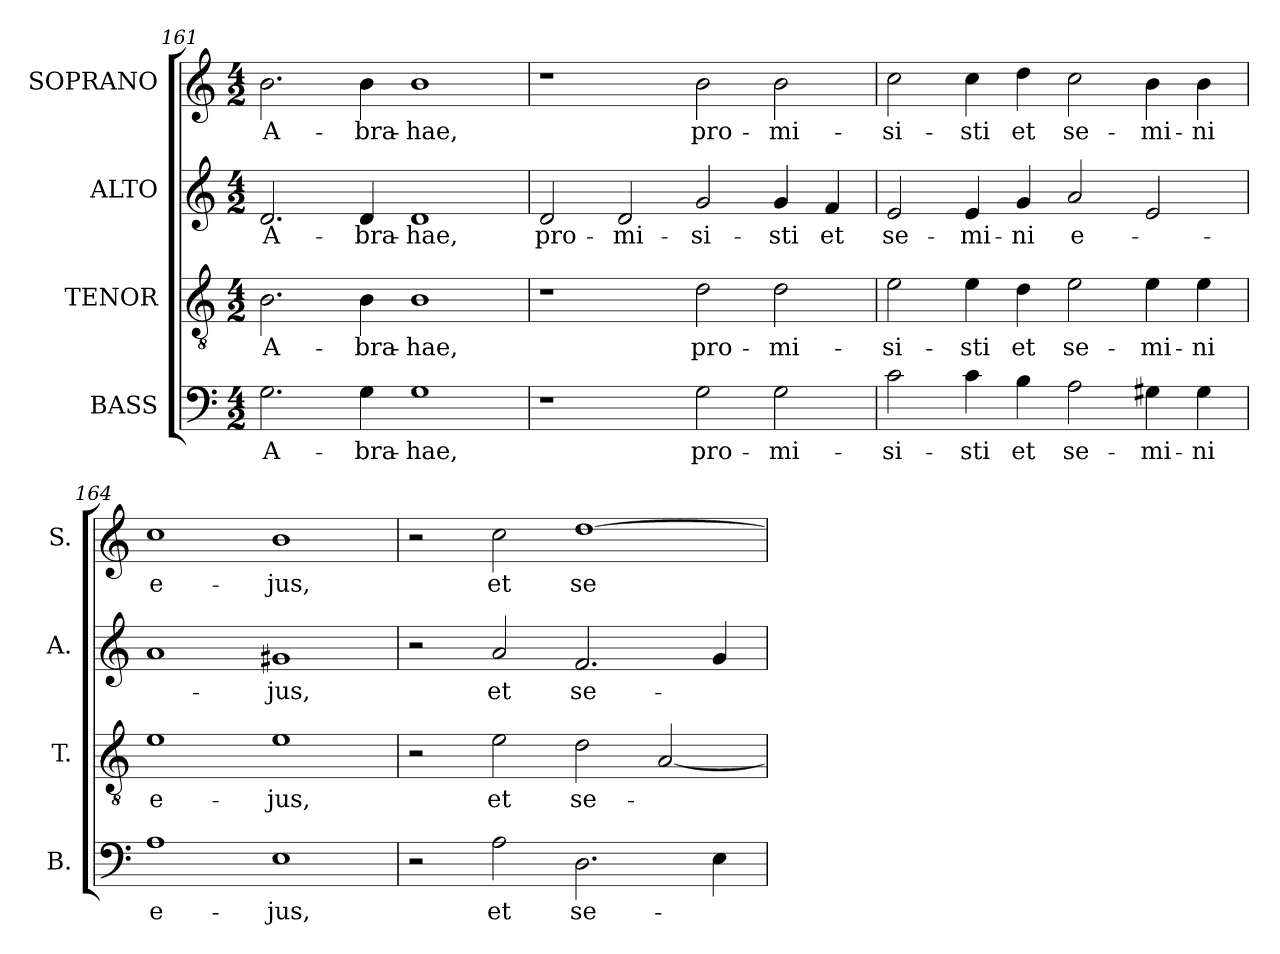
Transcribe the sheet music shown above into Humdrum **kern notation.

**kern	**text	**kern	**text	**kern	**text	**kern	**text
*part4	*part4	*part3	*part3	*part2	*part2	*part1	*part1
*staff4	*staff4	*staff3	*staff3	*staff2	*staff2	*staff1	*staff1
*I"BASS	*	*I"TENOR	*	*I"ALTO	*	*I"SOPRANO	*
*I'B.	*	*I'T.	*	*I'A.	*	*I'S.	*
*clefF4	*	*clefGv2	*	*clefG2	*	*clefG2	*
*	*	*ITrd7c12	*	*	*	*	*
*k[]	*	*k[]	*	*k[]	*	*k[]	*
*C:	*	*C:	*	*C:	*	*C:	*
*M4/2	*	*M4/2	*	*M4/2	*	*M4/2	*
=161	=161	=161	=161	=161	=161	=161	=161
!	!LO:LY:b:color=#000000	!	!	!	!	!	!
!	!	!	!LO:LY:b:color=#000000	!	!	!	!
!	!	!	!	!	!LO:LY:b:color=#000000	!	!
!	!	!	!	!	!	!	!LO:LY:b:color=#000000
2.Gi\	A-	2.BBi\	A-	2.di/	A-	2.bi\	A-
!	!LO:LY:b:color=#000000	!	!	!	!	!	!
!	!	!	!LO:LY:b:color=#000000	!	!	!	!
!	!	!	!	!	!LO:LY:b:color=#000000	!	!
!	!	!	!	!	!	!	!LO:LY:b:color=#000000
4Gi\	-bra-	4BBi\	-bra-	4di/	-bra-	4bi\	-bra-
!	!LO:LY:b:color=#000000	!	!	!	!	!	!
!	!	!	!LO:LY:b:color=#000000	!	!	!	!
!	!	!	!	!	!LO:LY:b:color=#000000	!	!
!	!	!	!	!	!	!	!LO:LY:b:color=#000000
1Gi	-hae,	1BBi	-hae,	1di	-hae,	1bi	-hae,
!!LO:LB:g=z
=162	=162	=162	=162	=162	=162	=162	=162
!	!	!	!	!	!LO:LY:b:color=#000000	!	!
1r	.	1r	.	2di/	pro-	1r	.
!	!	!	!	!	!LO:LY:b:color=#000000	!	!
.	.	.	.	2di/	-mi-	.	.
!	!LO:LY:b:color=#000000	!	!	!	!	!	!
!	!	!	!LO:LY:b:color=#000000	!	!	!	!
!	!	!	!	!	!LO:LY:b:color=#000000	!	!
!	!	!	!	!	!	!	!LO:LY:b:color=#000000
2Gi\	pro-	2Di\	pro-	2gi/	-si-	2bi\	pro-
!	!LO:LY:b:color=#000000	!	!	!	!	!	!
!	!	!	!LO:LY:b:color=#000000	!	!	!	!
!	!	!	!	!	!LO:LY:b:color=#000000	!	!
!	!	!	!	!	!	!	!LO:LY:b:color=#000000
2Gi\	-mi-	2Di\	-mi-	4gi/	-sti	2bi\	-mi-
!	!	!	!	!	!LO:LY:b:color=#000000	!	!
.	.	.	.	4fi/	et	.	.
=163	=163	=163	=163	=163	=163	=163	=163
!	!LO:LY:b:color=#000000	!	!	!	!	!	!
!	!	!	!LO:LY:b:color=#000000	!	!	!	!
!	!	!	!	!	!LO:LY:b:color=#000000	!	!
!	!	!	!	!	!	!	!LO:LY:b:color=#000000
2ci\	-si-	2Ei\	-si-	2ei/	se-	2cci\	-si-
!	!LO:LY:b:color=#000000	!	!	!	!	!	!
!	!	!	!LO:LY:b:color=#000000	!	!	!	!
!	!	!	!	!	!LO:LY:b:color=#000000	!	!
!	!	!	!	!	!	!	!LO:LY:b:color=#000000
4ci\	-sti	4Ei\	-sti	4ei/	-mi-	4cci\	-sti
!	!LO:LY:b:color=#000000	!	!	!	!	!	!
!	!	!	!LO:LY:b:color=#000000	!	!	!	!
!	!	!	!	!	!LO:LY:b:color=#000000	!	!
!	!	!	!	!	!	!	!LO:LY:b:color=#000000
4Bi\	et	4Di\	et	4gi/	-ni	4ddi\	et
!	!LO:LY:b:color=#000000	!	!	!	!	!	!
!	!	!	!LO:LY:b:color=#000000	!	!	!	!
!	!	!	!	!	!LO:LY:b:color=#000000	!	!
!	!	!	!	!	!	!	!LO:LY:b:color=#000000
2Ai\	se-	2Ei\	se-	2ai/	e-	2cci\	se-
!	!LO:LY:b:color=#000000	!	!	!	!	!	!
!	!	!	!LO:LY:b:color=#000000	!	!	!	!
!	!	!	!	!	!	!	!LO:LY:b:color=#000000
4G#Xi\	-mi-	4Ei\	-mi-	2ei/	.	4bi\	-mi-
!	!LO:LY:b:color=#000000	!	!	!	!	!	!
!	!	!	!LO:LY:b:color=#000000	!	!	!	!
!	!	!	!	!	!	!	!LO:LY:b:color=#000000
4G#i\	-ni	4Ei\	-ni	.	.	4bi\	-ni
=164	=164	=164	=164	=164	=164	=164	=164
!	!LO:LY:b:color=#000000	!	!	!	!	!	!
!	!	!	!LO:LY:b:color=#000000	!	!	!	!
!	!	!	!	!	!	!	!LO:LY:b:color=#000000
1Ai	e-	1Ei	e-	1ai	.	1cci	e-
!	!LO:LY:b:color=#000000	!	!	!	!	!	!
!	!	!	!LO:LY:b:color=#000000	!	!	!	!
!	!	!	!	!	!LO:LY:b:color=#000000	!	!
!	!	!	!	!	!	!	!LO:LY:b:color=#000000
1Ei	-jus,	1Ei	-jus,	1g#Xi	-jus,	1bi	-jus,
=165	=165	=165	=165	=165	=165	=165	=165
2r	.	2r	.	2r	.	2r	.
!	!LO:LY:b:color=#000000	!	!	!	!	!	!
!	!	!	!LO:LY:b:color=#000000	!	!	!	!
!	!	!	!	!	!LO:LY:b:color=#000000	!	!
!	!	!	!	!	!	!	!LO:LY:b:color=#000000
2Ai\	et	2Ei\	et	2ai/	et	2cci\	et
!	!LO:LY:b:color=#000000	!	!	!	!	!	!
!	!	!	!LO:LY:b:color=#000000	!	!	!	!
!	!	!	!	!	!LO:LY:b:color=#000000	!	!
!	!	!	!	!	!	!	!LO:LY:b:color=#000000
2.Di\	se-	2Di\	se-	2.fi/	se-	[1ddi	se-
.	.	[2AAi/	.	.	.	.	.
4Ei\	.	.	.	4gi/	.	.	.
=	=	=	=	=	=	=	=
*-	*-	*-	*-	*-	*-	*-	*-
